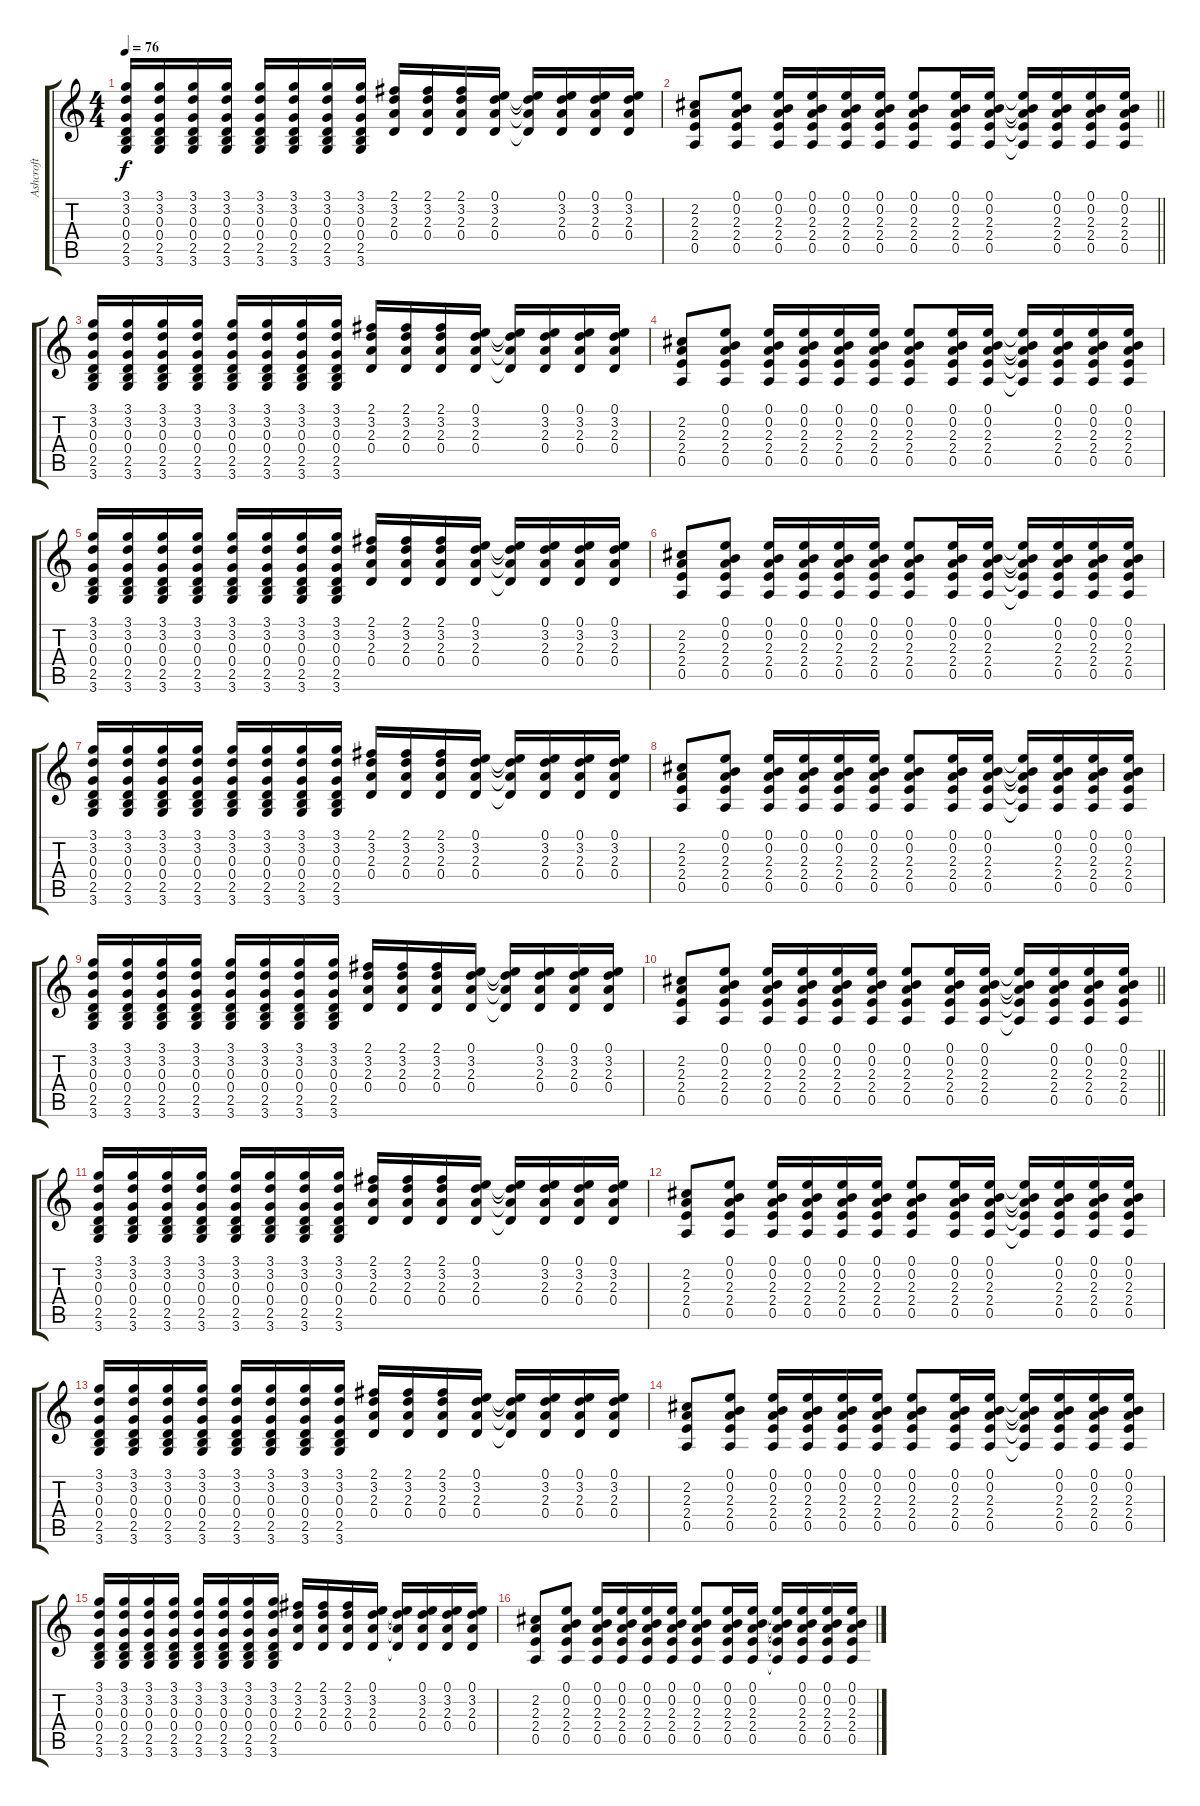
\track ("Ashcroft" "Ashcroft") {instrument acousticguitarnylon}
\staff {score tabs}
\tuning (E4 B3 G3 D3 A2 E2) {hide}
\ts (4 4)
\tempo 76
\clef g2
\ks c
(3.1 3.2 0.3 0.4 2.5 3.6).16{dy f} (3.1 3.2 0.3 0.4 2.5 3.6).16 (3.1 3.2 0.3 0.4 2.5 3.6).16 (3.1 3.2 0.3 0.4 2.5 3.6).16 (3.1 3.2 0.3 0.4 2.5 3.6).16 (3.1 3.2 0.3 0.4 2.5 3.6).16 (3.1 3.2 0.3 0.4 2.5 3.6).16 (3.1 3.2 0.3 0.4 2.5 3.6).16 (2.1 3.2 2.3 0.4).16 (2.1 3.2 2.3 0.4).16 (2.1 3.2 2.3 0.4).16 (0.1 3.2 2.3 0.4).16 (0.1{t} 3.2{t} 2.3{t} 0.4{t}).16 (0.1 3.2 2.3 0.4).16 (0.1 3.2 2.3 0.4).16 (0.1 3.2 2.3 0.4).16 |
\barLineRight lightlight
(2.2 2.3 2.4 0.5).8 (0.1 0.2 2.3 2.4 0.5).8 (0.1 0.2 2.3 2.4 0.5).16 (0.1 0.2 2.3 2.4 0.5).16 (0.1 0.2 2.3 2.4 0.5).16 (0.1 0.2 2.3 2.4 0.5).16 (0.1 0.2 2.3 2.4 0.5).8 (0.1 0.2 2.3 2.4 0.5).16 (0.1 0.2 2.3 2.4 0.5).16 (0.1{t} 0.2{t} 2.3{t} 2.4{t} 0.5{t}).16 (0.1 0.2 2.3 2.4 0.5).16 (0.1 0.2 2.3 2.4 0.5).16 (0.1 0.2 2.3 2.4 0.5).16 |
(3.1 3.2 0.3 0.4 2.5 3.6).16 (3.1 3.2 0.3 0.4 2.5 3.6).16 (3.1 3.2 0.3 0.4 2.5 3.6).16 (3.1 3.2 0.3 0.4 2.5 3.6).16 (3.1 3.2 0.3 0.4 2.5 3.6).16 (3.1 3.2 0.3 0.4 2.5 3.6).16 (3.1 3.2 0.3 0.4 2.5 3.6).16 (3.1 3.2 0.3 0.4 2.5 3.6).16 (2.1 3.2 2.3 0.4).16 (2.1 3.2 2.3 0.4).16 (2.1 3.2 2.3 0.4).16 (0.1 3.2 2.3 0.4).16 (0.1{t} 3.2{t} 2.3{t} 0.4{t}).16 (0.1 3.2 2.3 0.4).16 (0.1 3.2 2.3 0.4).16 (0.1 3.2 2.3 0.4).16 |
(2.2 2.3 2.4 0.5).8 (0.1 0.2 2.3 2.4 0.5).8 (0.1 0.2 2.3 2.4 0.5).16 (0.1 0.2 2.3 2.4 0.5).16 (0.1 0.2 2.3 2.4 0.5).16 (0.1 0.2 2.3 2.4 0.5).16 (0.1 0.2 2.3 2.4 0.5).8 (0.1 0.2 2.3 2.4 0.5).16 (0.1 0.2 2.3 2.4 0.5).16 (0.1{t} 0.2{t} 2.3{t} 2.4{t} 0.5{t}).16 (0.1 0.2 2.3 2.4 0.5).16 (0.1 0.2 2.3 2.4 0.5).16 (0.1 0.2 2.3 2.4 0.5).16 |
(3.1 3.2 0.3 0.4 2.5 3.6).16 (3.1 3.2 0.3 0.4 2.5 3.6).16 (3.1 3.2 0.3 0.4 2.5 3.6).16 (3.1 3.2 0.3 0.4 2.5 3.6).16 (3.1 3.2 0.3 0.4 2.5 3.6).16 (3.1 3.2 0.3 0.4 2.5 3.6).16 (3.1 3.2 0.3 0.4 2.5 3.6).16 (3.1 3.2 0.3 0.4 2.5 3.6).16 (2.1 3.2 2.3 0.4).16 (2.1 3.2 2.3 0.4).16 (2.1 3.2 2.3 0.4).16 (0.1 3.2 2.3 0.4).16 (0.1{t} 3.2{t} 2.3{t} 0.4{t}).16 (0.1 3.2 2.3 0.4).16 (0.1 3.2 2.3 0.4).16 (0.1 3.2 2.3 0.4).16 |
(2.2 2.3 2.4 0.5).8 (0.1 0.2 2.3 2.4 0.5).8 (0.1 0.2 2.3 2.4 0.5).16 (0.1 0.2 2.3 2.4 0.5).16 (0.1 0.2 2.3 2.4 0.5).16 (0.1 0.2 2.3 2.4 0.5).16 (0.1 0.2 2.3 2.4 0.5).8 (0.1 0.2 2.3 2.4 0.5).16 (0.1 0.2 2.3 2.4 0.5).16 (0.1{t} 0.2{t} 2.3{t} 2.4{t} 0.5{t}).16 (0.1 0.2 2.3 2.4 0.5).16 (0.1 0.2 2.3 2.4 0.5).16 (0.1 0.2 2.3 2.4 0.5).16 |
(3.1 3.2 0.3 0.4 2.5 3.6).16 (3.1 3.2 0.3 0.4 2.5 3.6).16 (3.1 3.2 0.3 0.4 2.5 3.6).16 (3.1 3.2 0.3 0.4 2.5 3.6).16 (3.1 3.2 0.3 0.4 2.5 3.6).16 (3.1 3.2 0.3 0.4 2.5 3.6).16 (3.1 3.2 0.3 0.4 2.5 3.6).16 (3.1 3.2 0.3 0.4 2.5 3.6).16 (2.1 3.2 2.3 0.4).16 (2.1 3.2 2.3 0.4).16 (2.1 3.2 2.3 0.4).16 (0.1 3.2 2.3 0.4).16 (0.1{t} 3.2{t} 2.3{t} 0.4{t}).16 (0.1 3.2 2.3 0.4).16 (0.1 3.2 2.3 0.4).16 (0.1 3.2 2.3 0.4).16 |
(2.2 2.3 2.4 0.5).8 (0.1 0.2 2.3 2.4 0.5).8 (0.1 0.2 2.3 2.4 0.5).16 (0.1 0.2 2.3 2.4 0.5).16 (0.1 0.2 2.3 2.4 0.5).16 (0.1 0.2 2.3 2.4 0.5).16 (0.1 0.2 2.3 2.4 0.5).8 (0.1 0.2 2.3 2.4 0.5).16 (0.1 0.2 2.3 2.4 0.5).16 (0.1{t} 0.2{t} 2.3{t} 2.4{t} 0.5{t}).16 (0.1 0.2 2.3 2.4 0.5).16 (0.1 0.2 2.3 2.4 0.5).16 (0.1 0.2 2.3 2.4 0.5).16 |
(3.1 3.2 0.3 0.4 2.5 3.6).16 (3.1 3.2 0.3 0.4 2.5 3.6).16 (3.1 3.2 0.3 0.4 2.5 3.6).16 (3.1 3.2 0.3 0.4 2.5 3.6).16 (3.1 3.2 0.3 0.4 2.5 3.6).16 (3.1 3.2 0.3 0.4 2.5 3.6).16 (3.1 3.2 0.3 0.4 2.5 3.6).16 (3.1 3.2 0.3 0.4 2.5 3.6).16 (2.1 3.2 2.3 0.4).16 (2.1 3.2 2.3 0.4).16 (2.1 3.2 2.3 0.4).16 (0.1 3.2 2.3 0.4).16 (0.1{t} 3.2{t} 2.3{t} 0.4{t}).16 (0.1 3.2 2.3 0.4).16 (0.1 3.2 2.3 0.4).16 (0.1 3.2 2.3 0.4).16 |
\barLineRight lightlight
(2.2 2.3 2.4 0.5).8 (0.1 0.2 2.3 2.4 0.5).8 (0.1 0.2 2.3 2.4 0.5).16 (0.1 0.2 2.3 2.4 0.5).16 (0.1 0.2 2.3 2.4 0.5).16 (0.1 0.2 2.3 2.4 0.5).16 (0.1 0.2 2.3 2.4 0.5).8 (0.1 0.2 2.3 2.4 0.5).16 (0.1 0.2 2.3 2.4 0.5).16 (0.1{t} 0.2{t} 2.3{t} 2.4{t} 0.5{t}).16 (0.1 0.2 2.3 2.4 0.5).16 (0.1 0.2 2.3 2.4 0.5).16 (0.1 0.2 2.3 2.4 0.5).16 |
(3.1 3.2 0.3 0.4 2.5 3.6).16 (3.1 3.2 0.3 0.4 2.5 3.6).16 (3.1 3.2 0.3 0.4 2.5 3.6).16 (3.1 3.2 0.3 0.4 2.5 3.6).16 (3.1 3.2 0.3 0.4 2.5 3.6).16 (3.1 3.2 0.3 0.4 2.5 3.6).16 (3.1 3.2 0.3 0.4 2.5 3.6).16 (3.1 3.2 0.3 0.4 2.5 3.6).16 (2.1 3.2 2.3 0.4).16 (2.1 3.2 2.3 0.4).16 (2.1 3.2 2.3 0.4).16 (0.1 3.2 2.3 0.4).16 (0.1{t} 3.2{t} 2.3{t} 0.4{t}).16 (0.1 3.2 2.3 0.4).16 (0.1 3.2 2.3 0.4).16 (0.1 3.2 2.3 0.4).16 |
(2.2 2.3 2.4 0.5).8 (0.1 0.2 2.3 2.4 0.5).8 (0.1 0.2 2.3 2.4 0.5).16 (0.1 0.2 2.3 2.4 0.5).16 (0.1 0.2 2.3 2.4 0.5).16 (0.1 0.2 2.3 2.4 0.5).16 (0.1 0.2 2.3 2.4 0.5).8 (0.1 0.2 2.3 2.4 0.5).16 (0.1 0.2 2.3 2.4 0.5).16 (0.1{t} 0.2{t} 2.3{t} 2.4{t} 0.5{t}).16 (0.1 0.2 2.3 2.4 0.5).16 (0.1 0.2 2.3 2.4 0.5).16 (0.1 0.2 2.3 2.4 0.5).16 |
(3.1 3.2 0.3 0.4 2.5 3.6).16 (3.1 3.2 0.3 0.4 2.5 3.6).16 (3.1 3.2 0.3 0.4 2.5 3.6).16 (3.1 3.2 0.3 0.4 2.5 3.6).16 (3.1 3.2 0.3 0.4 2.5 3.6).16 (3.1 3.2 0.3 0.4 2.5 3.6).16 (3.1 3.2 0.3 0.4 2.5 3.6).16 (3.1 3.2 0.3 0.4 2.5 3.6).16 (2.1 3.2 2.3 0.4).16 (2.1 3.2 2.3 0.4).16 (2.1 3.2 2.3 0.4).16 (0.1 3.2 2.3 0.4).16 (0.1{t} 3.2{t} 2.3{t} 0.4{t}).16 (0.1 3.2 2.3 0.4).16 (0.1 3.2 2.3 0.4).16 (0.1 3.2 2.3 0.4).16 |
(2.2 2.3 2.4 0.5).8 (0.1 0.2 2.3 2.4 0.5).8 (0.1 0.2 2.3 2.4 0.5).16 (0.1 0.2 2.3 2.4 0.5).16 (0.1 0.2 2.3 2.4 0.5).16 (0.1 0.2 2.3 2.4 0.5).16 (0.1 0.2 2.3 2.4 0.5).8 (0.1 0.2 2.3 2.4 0.5).16 (0.1 0.2 2.3 2.4 0.5).16 (0.1{t} 0.2{t} 2.3{t} 2.4{t} 0.5{t}).16 (0.1 0.2 2.3 2.4 0.5).16 (0.1 0.2 2.3 2.4 0.5).16 (0.1 0.2 2.3 2.4 0.5).16 |
(3.1 3.2 0.3 0.4 2.5 3.6).16 (3.1 3.2 0.3 0.4 2.5 3.6).16 (3.1 3.2 0.3 0.4 2.5 3.6).16 (3.1 3.2 0.3 0.4 2.5 3.6).16 (3.1 3.2 0.3 0.4 2.5 3.6).16 (3.1 3.2 0.3 0.4 2.5 3.6).16 (3.1 3.2 0.3 0.4 2.5 3.6).16 (3.1 3.2 0.3 0.4 2.5 3.6).16 (2.1 3.2 2.3 0.4).16 (2.1 3.2 2.3 0.4).16 (2.1 3.2 2.3 0.4).16 (0.1 3.2 2.3 0.4).16 (0.1{t} 3.2{t} 2.3{t} 0.4{t}).16 (0.1 3.2 2.3 0.4).16 (0.1 3.2 2.3 0.4).16 (0.1 3.2 2.3 0.4).16 |
(2.2 2.3 2.4 0.5).8 (0.1 0.2 2.3 2.4 0.5).8 (0.1 0.2 2.3 2.4 0.5).16 (0.1 0.2 2.3 2.4 0.5).16 (0.1 0.2 2.3 2.4 0.5).16 (0.1 0.2 2.3 2.4 0.5).16 (0.1 0.2 2.3 2.4 0.5).8 (0.1 0.2 2.3 2.4 0.5).16 (0.1 0.2 2.3 2.4 0.5).16 (0.1{t} 0.2{t} 2.3{t} 2.4{t} 0.5{t}).16 (0.1 0.2 2.3 2.4 0.5).16 (0.1 0.2 2.3 2.4 0.5).16 (0.1 0.2 2.3 2.4 0.5).16
